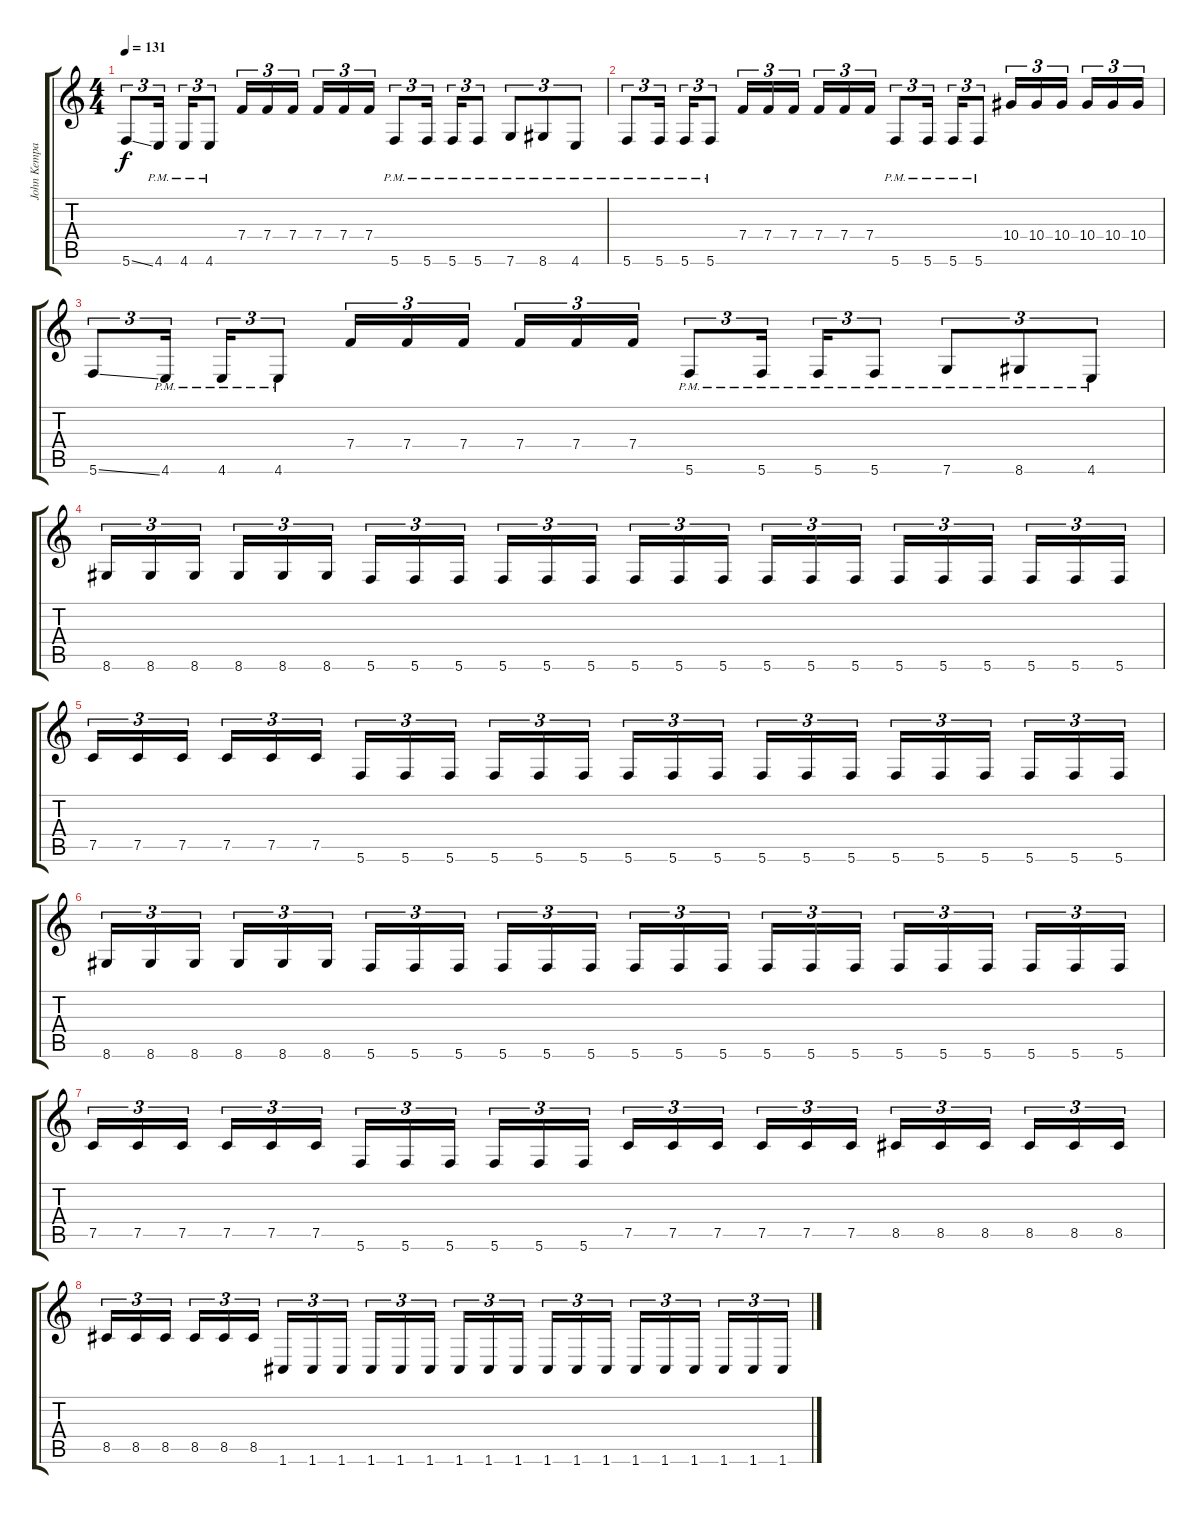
\track ("John Kempainen (Rhythm Guitar)" "John Kempa") {instrument distortionguitar}
\staff {score tabs}
\tuning (C4 G3 Eb3 Bb2 F2 C2) {hide}
\ts (4 4)
\tempo 131
\clef g2
\ks c
5.6{ss}.8{tu (3 2) dy f} 4.6{pm}.16{tu (3 2)} 4.6{pm}.16{tu (3 2)} 4.6{pm}.8{tu (3 2)} 7.4.16{tu (3 2)} 7.4.16{tu (3 2)} 7.4.16{tu (3 2)} 7.4.16{tu (3 2)} 7.4.16{tu (3 2)} 7.4.16{tu (3 2)} 5.6{pm}.8{tu (3 2)} 5.6{pm}.16{tu (3 2)} 5.6{pm}.16{tu (3 2)} 5.6{pm}.8{tu (3 2)} 7.6{pm}.8{tu (3 2)} 8.6{pm}.8{tu (3 2)} 4.6{pm}.8{tu (3 2)} |
5.6{pm}.8{tu (3 2)} 5.6{pm}.16{tu (3 2)} 5.6{pm}.16{tu (3 2)} 5.6{pm}.8{tu (3 2)} 7.4.16{tu (3 2)} 7.4.16{tu (3 2)} 7.4.16{tu (3 2)} 7.4.16{tu (3 2)} 7.4.16{tu (3 2)} 7.4.16{tu (3 2)} 5.6{pm}.8{tu (3 2)} 5.6{pm}.16{tu (3 2)} 5.6{pm}.16{tu (3 2)} 5.6{pm}.8{tu (3 2)} 10.4.16{tu (3 2)} 10.4.16{tu (3 2)} 10.4.16{tu (3 2)} 10.4.16{tu (3 2)} 10.4.16{tu (3 2)} 10.4.16{tu (3 2)} |
5.6{ss}.8{tu (3 2)} 4.6{pm}.16{tu (3 2)} 4.6{pm}.16{tu (3 2)} 4.6{pm}.8{tu (3 2)} 7.4.16{tu (3 2)} 7.4.16{tu (3 2)} 7.4.16{tu (3 2)} 7.4.16{tu (3 2)} 7.4.16{tu (3 2)} 7.4.16{tu (3 2)} 5.6{pm}.8{tu (3 2)} 5.6{pm}.16{tu (3 2)} 5.6{pm}.16{tu (3 2)} 5.6{pm}.8{tu (3 2)} 7.6{pm}.8{tu (3 2)} 8.6{pm}.8{tu (3 2)} 4.6{pm}.8{tu (3 2)} |
8.6.16{tu (3 2)} 8.6.16{tu (3 2)} 8.6.16{tu (3 2)} 8.6.16{tu (3 2)} 8.6.16{tu (3 2)} 8.6.16{tu (3 2)} 5.6.16{tu (3 2)} 5.6.16{tu (3 2)} 5.6.16{tu (3 2)} 5.6.16{tu (3 2)} 5.6.16{tu (3 2)} 5.6.16{tu (3 2)} 5.6.16{tu (3 2)} 5.6.16{tu (3 2)} 5.6.16{tu (3 2)} 5.6.16{tu (3 2)} 5.6.16{tu (3 2)} 5.6.16{tu (3 2)} 5.6.16{tu (3 2)} 5.6.16{tu (3 2)} 5.6.16{tu (3 2)} 5.6.16{tu (3 2)} 5.6.16{tu (3 2)} 5.6.16{tu (3 2)} |
7.5.16{tu (3 2)} 7.5.16{tu (3 2)} 7.5.16{tu (3 2)} 7.5.16{tu (3 2)} 7.5.16{tu (3 2)} 7.5.16{tu (3 2)} 5.6.16{tu (3 2)} 5.6.16{tu (3 2)} 5.6.16{tu (3 2)} 5.6.16{tu (3 2)} 5.6.16{tu (3 2)} 5.6.16{tu (3 2)} 5.6.16{tu (3 2)} 5.6.16{tu (3 2)} 5.6.16{tu (3 2)} 5.6.16{tu (3 2)} 5.6.16{tu (3 2)} 5.6.16{tu (3 2)} 5.6.16{tu (3 2)} 5.6.16{tu (3 2)} 5.6.16{tu (3 2)} 5.6.16{tu (3 2)} 5.6.16{tu (3 2)} 5.6.16{tu (3 2)} |
8.6.16{tu (3 2)} 8.6.16{tu (3 2)} 8.6.16{tu (3 2)} 8.6.16{tu (3 2)} 8.6.16{tu (3 2)} 8.6.16{tu (3 2)} 5.6.16{tu (3 2)} 5.6.16{tu (3 2)} 5.6.16{tu (3 2)} 5.6.16{tu (3 2)} 5.6.16{tu (3 2)} 5.6.16{tu (3 2)} 5.6.16{tu (3 2)} 5.6.16{tu (3 2)} 5.6.16{tu (3 2)} 5.6.16{tu (3 2)} 5.6.16{tu (3 2)} 5.6.16{tu (3 2)} 5.6.16{tu (3 2)} 5.6.16{tu (3 2)} 5.6.16{tu (3 2)} 5.6.16{tu (3 2)} 5.6.16{tu (3 2)} 5.6.16{tu (3 2)} |
7.5.16{tu (3 2)} 7.5.16{tu (3 2)} 7.5.16{tu (3 2)} 7.5.16{tu (3 2)} 7.5.16{tu (3 2)} 7.5.16{tu (3 2)} 5.6.16{tu (3 2)} 5.6.16{tu (3 2)} 5.6.16{tu (3 2)} 5.6.16{tu (3 2)} 5.6.16{tu (3 2)} 5.6.16{tu (3 2)} 7.5.16{tu (3 2)} 7.5.16{tu (3 2)} 7.5.16{tu (3 2)} 7.5.16{tu (3 2)} 7.5.16{tu (3 2)} 7.5.16{tu (3 2)} 8.5.16{tu (3 2)} 8.5.16{tu (3 2)} 8.5.16{tu (3 2)} 8.5.16{tu (3 2)} 8.5.16{tu (3 2)} 8.5.16{tu (3 2)} |
8.5.16{tu (3 2)} 8.5.16{tu (3 2)} 8.5.16{tu (3 2)} 8.5.16{tu (3 2)} 8.5.16{tu (3 2)} 8.5.16{tu (3 2)} 1.6.16{tu (3 2)} 1.6.16{tu (3 2)} 1.6.16{tu (3 2)} 1.6.16{tu (3 2)} 1.6.16{tu (3 2)} 1.6.16{tu (3 2)} 1.6.16{tu (3 2)} 1.6.16{tu (3 2)} 1.6.16{tu (3 2)} 1.6.16{tu (3 2)} 1.6.16{tu (3 2)} 1.6.16{tu (3 2)} 1.6.16{tu (3 2)} 1.6.16{tu (3 2)} 1.6.16{tu (3 2)} 1.6.16{tu (3 2)} 1.6.16{tu (3 2)} 1.6.16{tu (3 2)}
